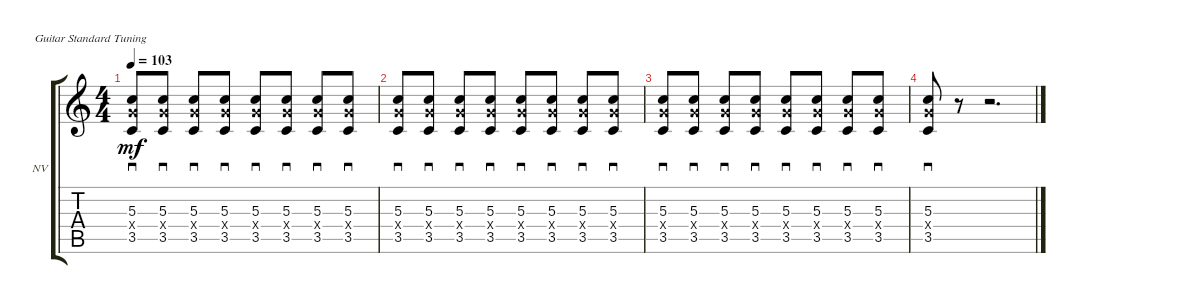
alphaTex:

\defaultSystemsLayout 4
\bracketExtendMode groupsimilarinstruments
\firstSystemTrackNameOrientation horizontal
\otherSystemsTrackNameOrientation horizontal
\track ("Nick Valensi" "NV") {instrument electricguitarclean}
\staff {score tabs}
\tuning (E4 B3 G3 D3 A2 E2)
\ts (4 4)
\tempo 103
\clef g2
\ks c
(3.5 5.3 5.4{x}).8{sd dy mf} (3.5 5.3 5.4{x}).8{sd} (3.5 5.3 5.4{x}).8{sd} (3.5 5.3 5.4{x}).8{sd} (3.5 5.3 5.4{x}).8{sd} (3.5 5.3 5.4{x}).8{sd} (3.5 5.3 5.4{x}).8{sd} (3.5 5.3 5.4{x}).8{sd} |
(3.5 5.3 5.4{x}).8{sd} (3.5 5.3 5.4{x}).8{sd} (3.5 5.3 5.4{x}).8{sd} (3.5 5.3 5.4{x}).8{sd} (3.5 5.3 5.4{x}).8{sd} (3.5 5.3 5.4{x}).8{sd} (3.5 5.3 5.4{x}).8{sd} (3.5 5.3 5.4{x}).8{sd} |
(3.5 5.3 5.4{x}).8{sd} (3.5 5.3 5.4{x}).8{sd} (3.5 5.3 5.4{x}).8{sd} (3.5 5.3 5.4{x}).8{sd} (3.5 5.3 5.4{x}).8{sd} (3.5 5.3 5.4{x}).8{sd} (3.5 5.3 5.4{x}).8{sd} (3.5 5.3 5.4{x}).8{sd} |
(3.5 5.3 5.4{x}).8{sd} r.8 r.2{d}
